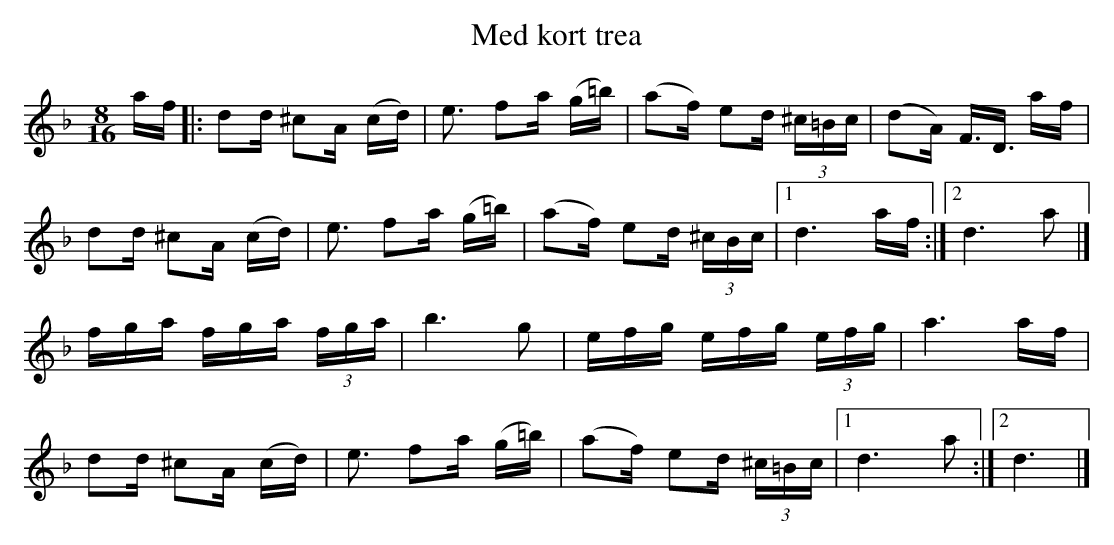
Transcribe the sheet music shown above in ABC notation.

X:1
T:Med kort trea
M:8/16
L:1/16
K:Dm
af|:d2d ^c2A (cd)|e3 f2a (g=b)| (a2f) e2d (3^c=Bc|(d2A) F3/2D3/2 af|
d2d ^c2A (cd)|e3 f2a (g=b)| (a2f) e2d (3^cBc|1 d6  af:|2 d6  a2|]
fga fga (3fga|b6 g2|efg efg (3efg|a6 af|
d2d ^c2A (cd)|e3 f2a (g=b)| (a2f) e2d (3^c=Bc|1 d6  a2:|2 d6|]
